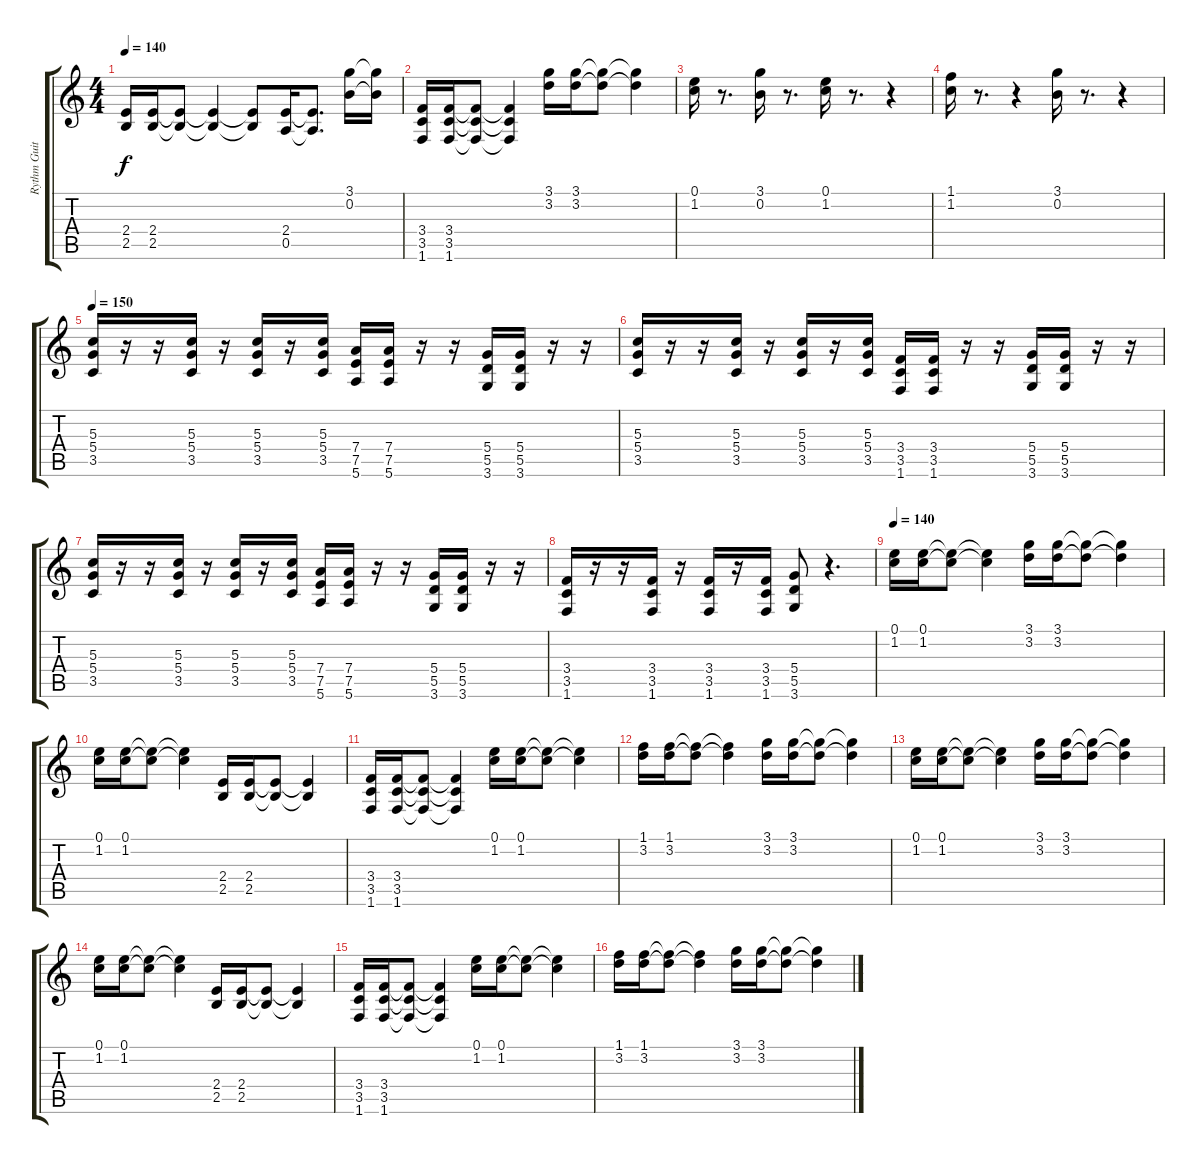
\track ("Rythm Guitar" "Rythm Guit") {instrument overdrivenguitar}
\staff {score tabs}
\tuning (E4 B3 G3 D3 A2 E2) {hide}
\ts (4 4)
\tempo 140
\clef g2
\ks c
(2.4 2.5).16{dy f} (2.4 2.5).16 (2.4{t} 2.5{t}).8 (2.4{t} 2.5{t}).4 (2.4{t} 2.5{t}).8 (2.4 0.5).16 (2.4{t} 0.5{t}).8{d} (3.1 0.2).16 (3.1{t} 0.2{t}).16 |
(3.4 3.5 1.6).16 (3.4 3.5 1.6).16 (3.4{t} 3.5{t} 1.6{t}).8 (3.4{t} 3.5{t} 1.6{t}).4 (3.1 3.2).16 (3.1 3.2).16 (3.1{t} 3.2{t}).8 (3.1{t} 3.2{t}).4 |
(0.1 1.2).16 r.8{d} (3.1 0.2).16 r.8{d} (0.1 1.2).16 r.8{d} r.4 |
(1.1 1.2).16 r.8{d} r.4 (3.1 0.2).16 r.8{d} r.4 |
\tempo 150
(5.3 5.4 3.5).16 r.16 r.16 (5.3 5.4 3.5).16 r.16 (5.3 5.4 3.5).16 r.16 (5.3 5.4 3.5).16 (7.4 7.5 5.6).16 (7.4 7.5 5.6).16 r.16 r.16 (5.4 5.5 3.6).16 (5.4 5.5 3.6).16 r.16 r.16 |
(5.3 5.4 3.5).16 r.16 r.16 (5.3 5.4 3.5).16 r.16 (5.3 5.4 3.5).16 r.16 (5.3 5.4 3.5).16 (3.4 3.5 1.6).16 (3.4 3.5 1.6).16 r.16 r.16 (5.4 5.5 3.6).16 (5.4 5.5 3.6).16 r.16 r.16 |
(5.3 5.4 3.5).16 r.16 r.16 (5.3 5.4 3.5).16 r.16 (5.3 5.4 3.5).16 r.16 (5.3 5.4 3.5).16 (7.4 7.5 5.6).16 (7.4 7.5 5.6).16 r.16 r.16 (5.4 5.5 3.6).16 (5.4 5.5 3.6).16 r.16 r.16 |
(3.4 3.5 1.6).16 r.16 r.16 (3.4 3.5 1.6).16 r.16 (3.4 3.5 1.6).16 r.16 (3.4 3.5 1.6).16 (5.4 5.5 3.6).8 r.4{d} |
\tempo 140
(0.1 1.2).16 (0.1 1.2).16 (0.1{t} 1.2{t}).8 (0.1{t} 1.2{t}).4 (3.1 3.2).16 (3.1 3.2).16 (3.1{t} 3.2{t}).8 (3.1{t} 3.2{t}).4 |
(0.1 1.2).16 (0.1 1.2).16 (0.1{t} 1.2{t}).8 (0.1{t} 1.2{t}).4 (2.4 2.5).16 (2.4 2.5).16 (2.4{t} 2.5{t}).8 (2.4{t} 2.5{t}).4 |
(3.4 3.5 1.6).16 (3.4 3.5 1.6).16 (3.4{t} 3.5{t} 1.6{t}).8 (3.4{t} 3.5{t} 1.6{t}).4 (0.1 1.2).16 (0.1 1.2).16 (0.1{t} 1.2{t}).8 (0.1{t} 1.2{t}).4 |
(1.1 3.2).16 (1.1 3.2).16 (1.1{t} 3.2{t}).8 (1.1{t} 3.2{t}).4 (3.1 3.2).16 (3.1 3.2).16 (3.1{t} 3.2{t}).8 (3.1{t} 3.2{t}).4 |
(0.1 1.2).16 (0.1 1.2).16 (0.1{t} 1.2{t}).8 (0.1{t} 1.2{t}).4 (3.1 3.2).16 (3.1 3.2).16 (3.1{t} 3.2{t}).8 (3.1{t} 3.2{t}).4 |
(0.1 1.2).16 (0.1 1.2).16 (0.1{t} 1.2{t}).8 (0.1{t} 1.2{t}).4 (2.4 2.5).16 (2.4 2.5).16 (2.4{t} 2.5{t}).8 (2.4{t} 2.5{t}).4 |
(3.4 3.5 1.6).16 (3.4 3.5 1.6).16 (3.4{t} 3.5{t} 1.6{t}).8 (3.4{t} 3.5{t} 1.6{t}).4 (0.1 1.2).16 (0.1 1.2).16 (0.1{t} 1.2{t}).8 (0.1{t} 1.2{t}).4 |
(1.1 3.2).16 (1.1 3.2).16 (1.1{t} 3.2{t}).8 (1.1{t} 3.2{t}).4 (3.1 3.2).16 (3.1 3.2).16 (3.1{t} 3.2{t}).8 (3.1{t} 3.2{t}).4
